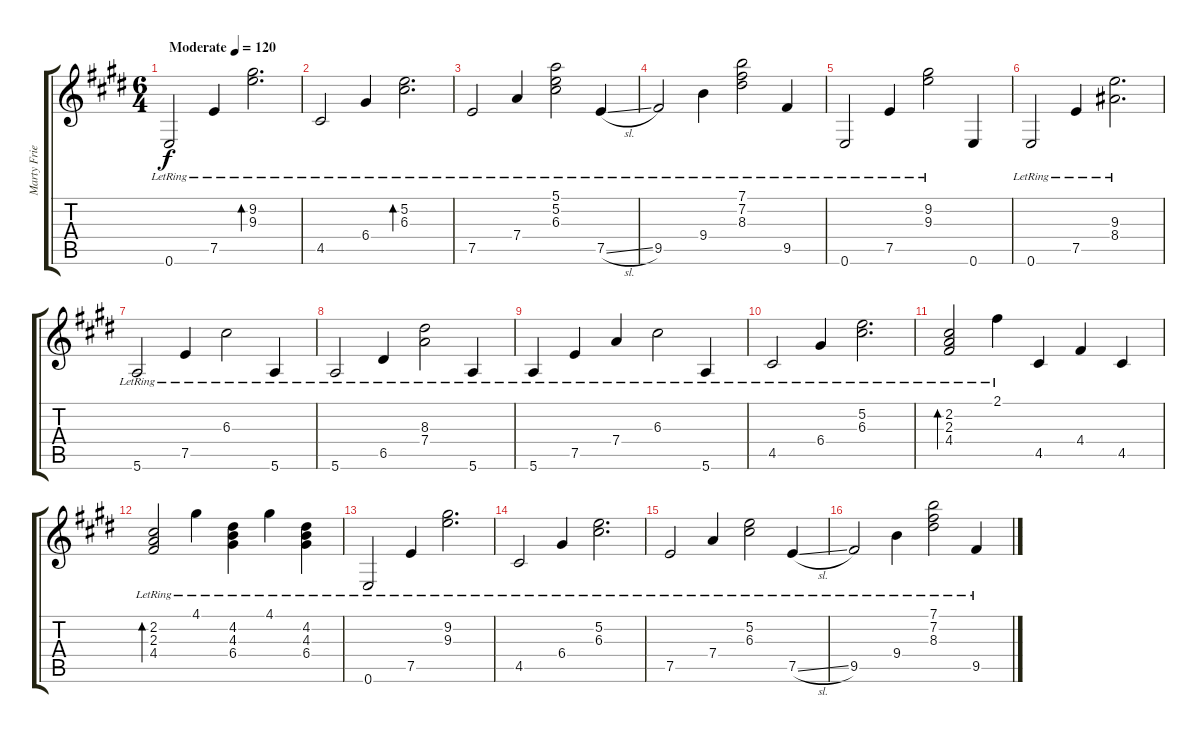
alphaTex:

\track ("Marty Friedman" "Marty Frie") {instrument acousticguitarsteel}
\staff {score tabs}
\tuning (E4 B3 G3 D3 A2 E2) {hide}
\ts (6 4)
\tempo (120 "Moderate")
\tempo 195
\tempo (120 "Moderate")
\clef g2
\ks e
0.6{lr}.2{dy f instrument acousticguitarsteel} 7.5{lr}.4 (9.2{lr} 9.3{lr}).2{d bd 120} |
4.5{lr}.2 6.4{lr}.4 (5.2{lr} 6.3{lr}).2{d bd 120} |
7.5{lr}.2 7.4{lr}.4 (5.1{lr} 5.2{lr} 6.3{lr}).2 7.5{sl lr}.4 |
9.5{lr}.2 9.4{lr}.4 (7.1{lr} 7.2{lr} 8.3{lr}).2 9.5{lr}.4 |
0.6{lr}.2 7.5{lr}.4 (9.2{lr} 9.3{lr}).2 0.6.4 |
0.6{lr}.2 7.5{lr}.4 (9.3{lr} 8.4).2{d} |
5.6{lr}.2 7.5{lr}.4 6.3{lr}.2 5.6{lr}.4 |
5.6{lr}.2 6.5{lr}.4 (8.3{lr} 7.4{lr}).2 5.6{lr}.4 |
5.6{lr}.4 7.5{lr}.4 7.4{lr}.4 6.3{lr}.2 5.6{lr}.4 |
4.5{lr}.2 6.4{lr}.4 (5.2{lr} 6.3{lr}).2{d} |
(2.2{lr} 2.3{lr} 4.4{lr}).2{bd 120} 2.1{lr}.4 4.5.4 4.4.4 4.5.4 |
(2.2{lr} 2.3{lr} 4.4{lr}).2{bd 120} 4.1{lr}.4 (4.2{lr} 4.3{lr} 6.4{lr}).4 4.1{lr}.4 (4.2{lr} 4.3{lr} 6.4{lr}).4 |
0.6{lr}.2 7.5{lr}.4 (9.2{lr} 9.3{lr}).2{d} |
4.5{lr}.2 6.4{lr}.4 (5.2{lr} 6.3{lr}).2{d} |
7.5{lr}.2 7.4{lr}.4 (5.2{lr} 6.3{lr}).2 7.5{sl lr}.4 |
9.5{lr}.2 9.4{lr}.4 (7.1 7.2{lr} 8.3{lr}).2 9.5{lr}.4
